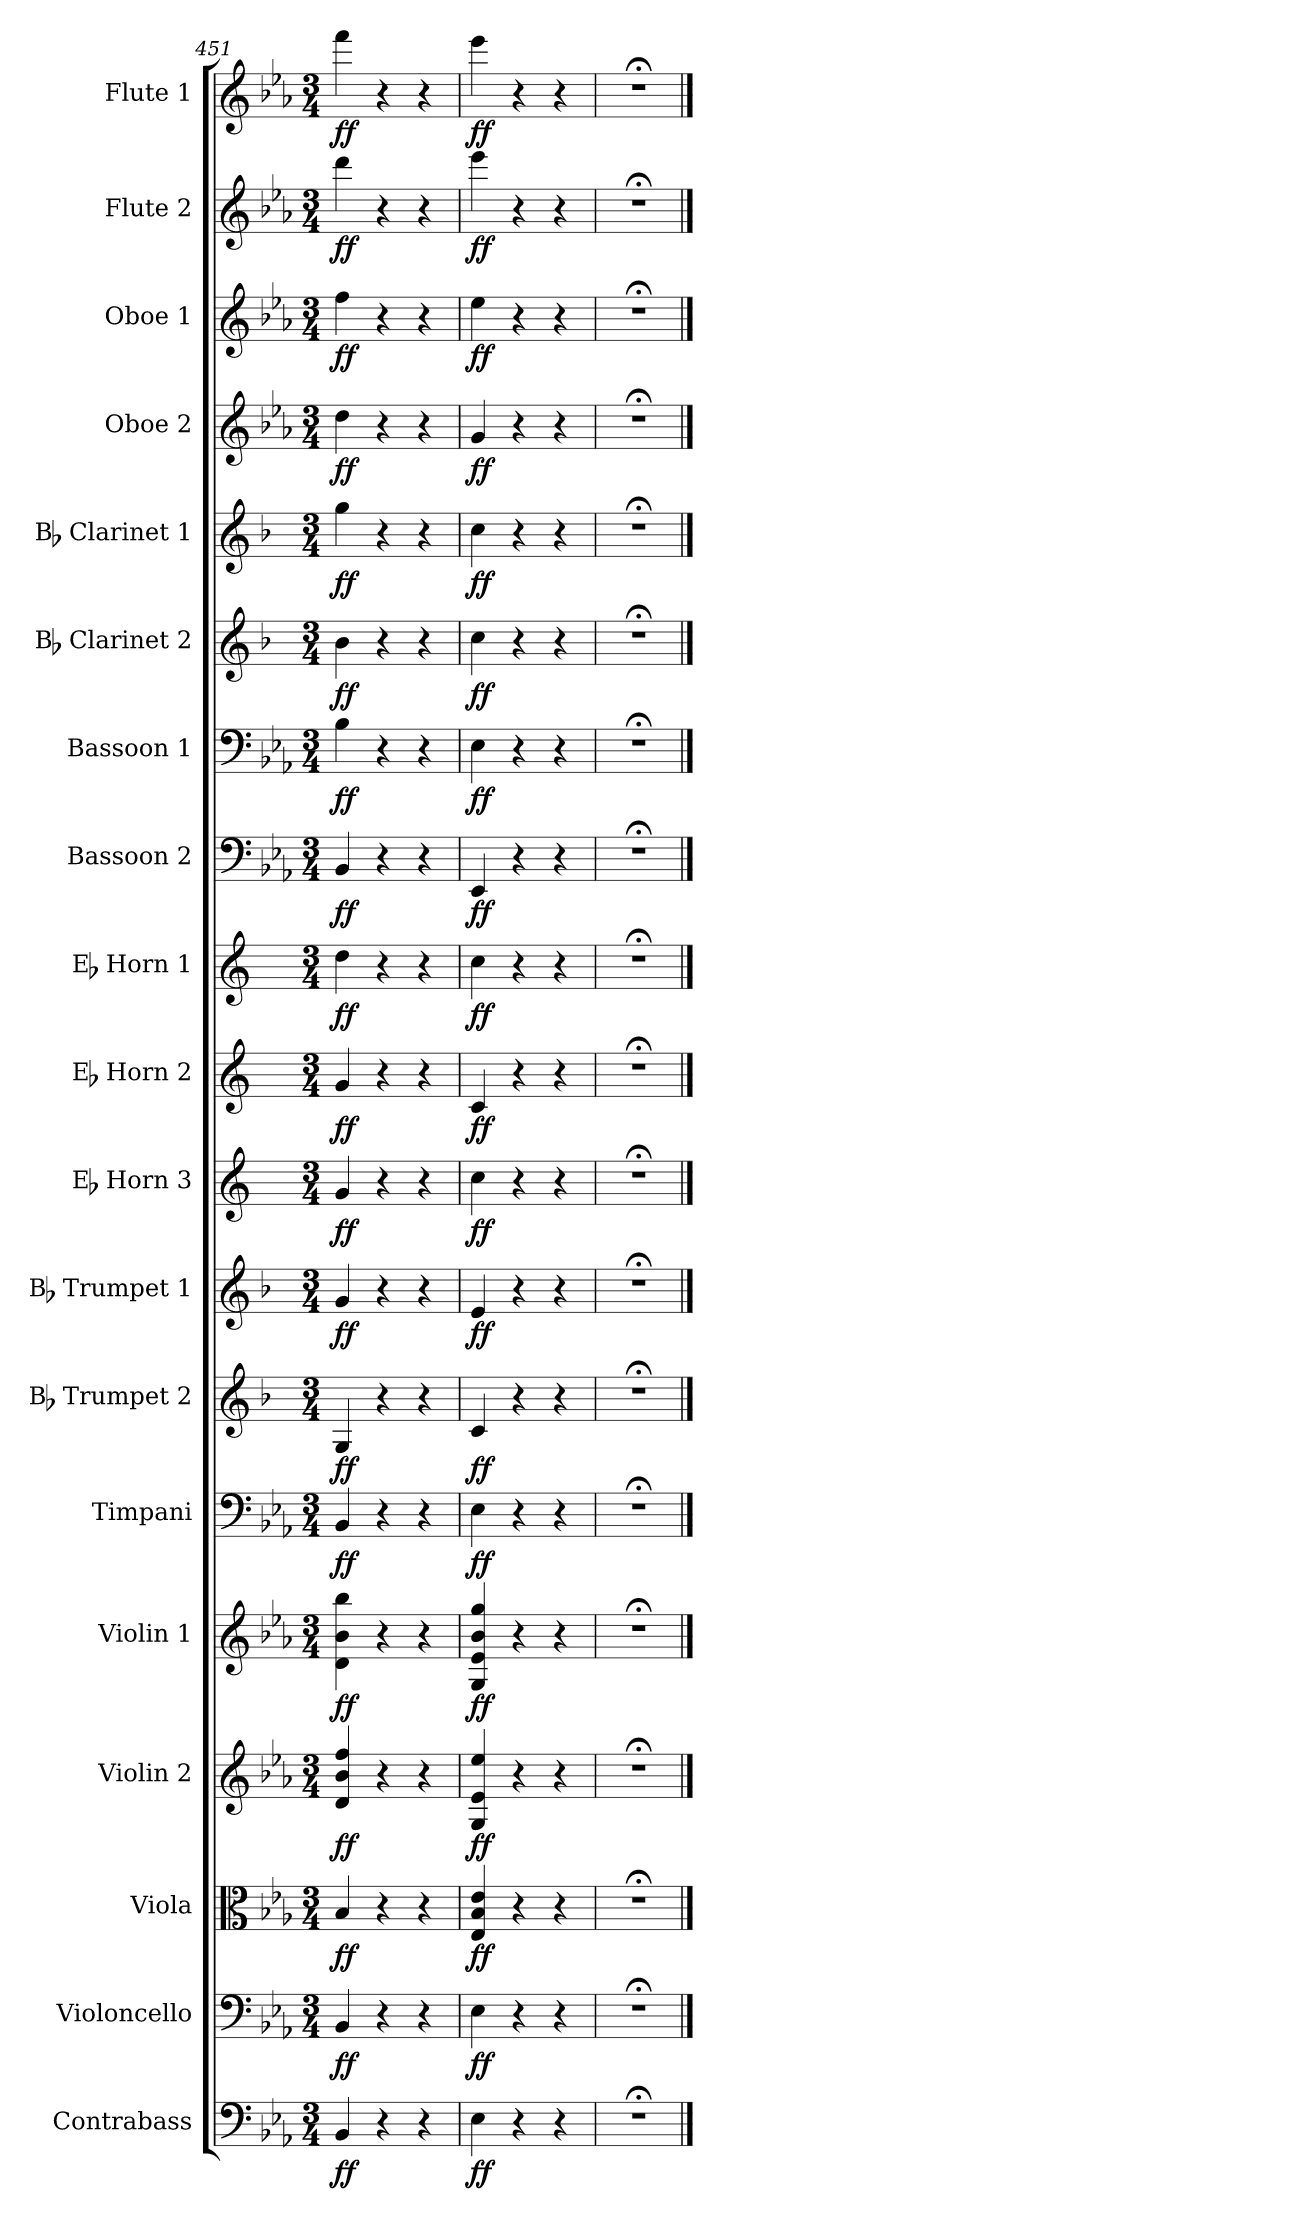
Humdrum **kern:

**kern	**dynam	**kern	**dynam	**kern	**dynam	**kern	**dynam	**kern	**dynam	**kern	**dynam	**kern	**dynam	**kern	**dynam	**kern	**dynam	**kern	**dynam	**kern	**dynam	**kern	**dynam	**kern	**dynam	**kern	**dynam	**kern	**dynam	**kern	**dynam	**kern	**dynam	**kern	**dynam	**kern	**dynam
*part19	*part19	*part18	*part18	*part17	*part17	*part16	*part16	*part15	*part15	*part14	*part14	*part13	*part13	*part12	*part12	*part11	*part11	*part10	*part10	*part9	*part9	*part8	*part8	*part7	*part7	*part6	*part6	*part5	*part5	*part4	*part4	*part3	*part3	*part2	*part2	*part1	*part1
*staff19	*staff19	*staff18	*staff18	*staff17	*staff17	*staff16	*staff16	*staff15	*staff15	*staff14	*staff14	*staff13	*staff13	*staff12	*staff12	*staff11	*staff11	*staff10	*staff10	*staff9	*staff9	*staff8	*staff8	*staff7	*staff7	*staff6	*staff6	*staff5	*staff5	*staff4	*staff4	*staff3	*staff3	*staff2	*staff2	*staff1	*staff1
*I"Contrabass	*	*I"Violoncello	*	*I"Viola	*	*I"Violin 2	*	*I"Violin 1	*	*I"Timpani	*	*I"Bb Trumpet 2	*	*I"Bb Trumpet 1	*	*I"Eb Horn 3	*	*I"Eb Horn 2	*	*I"Eb Horn 1	*	*I"Bassoon 2	*	*I"Bassoon 1	*	*I"Bb Clarinet 2	*	*I"Bb Clarinet 1	*	*I"Oboe 2	*	*I"Oboe 1	*	*I"Flute 2	*	*I"Flute 1	*
*I'Cb	*	*I'Vc	*	*I'Vla	*	*I'Vln 2	*	*I'Vln 1	*	*I'Timp	*	*I'Tpt 2	*	*I'Tpt 1	*	*I'Hn 3	*	*I'Hn 2	*	*I'Hn 1	*	*I'Bsn 2	*	*I'Bsn 1	*	*I'Cl 2	*	*I'Cl 1	*	*I'Ob 2	*	*I'Ob 1	*	*I'Fl 2	*	*I'Fl 1	*
*clefF4	*	*clefF4	*	*clefC3	*	*clefG2	*	*clefG2	*	*clefF4	*	*clefG2	*	*clefG2	*	*clefG2	*	*clefG2	*	*clefG2	*	*clefF4	*	*clefF4	*	*clefG2	*	*clefG2	*	*clefG2	*	*clefG2	*	*clefG2	*	*clefG2	*
*ITrd7c12	*	*	*	*	*	*	*	*	*	*	*	*ITrd1c2	*	*ITrd1c2	*	*ITrd5c9	*	*ITrd5c9	*	*ITrd5c9	*	*	*	*	*	*ITrd1c2	*	*ITrd1c2	*	*	*	*	*	*	*	*	*
*k[b-e-a-]	*	*k[b-e-a-]	*	*k[b-e-a-]	*	*k[b-e-a-]	*	*k[b-e-a-]	*	*k[b-e-a-]	*	*k[b-e-a-]	*	*k[b-e-a-]	*	*k[b-e-a-]	*	*k[b-e-a-]	*	*k[b-e-a-]	*	*k[b-e-a-]	*	*k[b-e-a-]	*	*k[b-e-a-]	*	*k[b-e-a-]	*	*k[b-e-a-]	*	*k[b-e-a-]	*	*k[b-e-a-]	*	*k[b-e-a-]	*
*M3/4	*	*M3/4	*	*M3/4	*	*M3/4	*	*M3/4	*	*M3/4	*	*M3/4	*	*M3/4	*	*M3/4	*	*M3/4	*	*M3/4	*	*M3/4	*	*M3/4	*	*M3/4	*	*M3/4	*	*M3/4	*	*M3/4	*	*M3/4	*	*M3/4	*
=451	=451	=451	=451	=451	=451	=451	=451	=451	=451	=451	=451	=451	=451	=451	=451	=451	=451	=451	=451	=451	=451	=451	=451	=451	=451	=451	=451	=451	=451	=451	=451	=451	=451	=451	=451	=451	=451
!	!LO:DY:b	!	!LO:DY:b	!	!LO:DY:b	!	!LO:DY:b	!	!LO:DY:b	!	!LO:DY:b	!	!LO:DY:b	!	!LO:DY:b	!	!LO:DY:b	!	!LO:DY:b	!	!LO:DY:b	!	!LO:DY:b	!	!LO:DY:b	!	!LO:DY:b	!	!LO:DY:b	!	!LO:DY:b	!	!LO:DY:b	!	!LO:DY:b	!	!LO:DY:b
4BBB-/	ff	4BB-/	ff	4B-/	ff	4d/ 4b-/ 4ff/	ff	4d\ 4b-\ 4bb-\	ff	4BB-/	ff	4F/	ff	4f/	ff	4B-/	ff	4B-/	ff	4f\	ff	4BB-/	ff	4B-\	ff	4a-\	ff	4ff\	ff	4dd\	ff	4ff\	ff	4ddd\	ff	4fff\	ff
4r	.	4r	.	4r	.	4r	.	4r	.	4r	.	4r	.	4r	.	4r	.	4r	.	4r	.	4r	.	4r	.	4r	.	4r	.	4r	.	4r	.	4r	.	4r	.
4r	.	4r	.	4r	.	4r	.	4r	.	4r	.	4r	.	4r	.	4r	.	4r	.	4r	.	4r	.	4r	.	4r	.	4r	.	4r	.	4r	.	4r	.	4r	.
=452	=452	=452	=452	=452	=452	=452	=452	=452	=452	=452	=452	=452	=452	=452	=452	=452	=452	=452	=452	=452	=452	=452	=452	=452	=452	=452	=452	=452	=452	=452	=452	=452	=452	=452	=452	=452	=452
!	!LO:DY:b	!	!LO:DY:b	!	!LO:DY:b	!	!LO:DY:b	!	!LO:DY:b	!	!LO:DY:b	!	!LO:DY:b	!	!LO:DY:b	!	!LO:DY:b	!	!LO:DY:b	!	!LO:DY:b	!	!LO:DY:b	!	!LO:DY:b	!	!LO:DY:b	!	!LO:DY:b	!	!LO:DY:b	!	!LO:DY:b	!	!LO:DY:b	!	!LO:DY:b
4EE-\	ff	4E-\	ff	4E-/ 4B-/ 4e-/	ff	4G/ 4e-/ 4ee-/	ff	4G/ 4e-/ 4b-/ 4gg/	ff	4E-\	ff	4B-/	ff	4d/	ff	4e-\	ff	4E-/	ff	4e-\	ff	4EE-/	ff	4E-\	ff	4b-\	ff	4b-\	ff	4g/	ff	4ee-\	ff	4eee-\	ff	4eee-\	ff
4r	.	4r	.	4r	.	4r	.	4r	.	4r	.	4r	.	4r	.	4r	.	4r	.	4r	.	4r	.	4r	.	4r	.	4r	.	4r	.	4r	.	4r	.	4r	.
4r	.	4r	.	4r	.	4r	.	4r	.	4r	.	4r	.	4r	.	4r	.	4r	.	4r	.	4r	.	4r	.	4r	.	4r	.	4r	.	4r	.	4r	.	4r	.
=453	=453	=453	=453	=453	=453	=453	=453	=453	=453	=453	=453	=453	=453	=453	=453	=453	=453	=453	=453	=453	=453	=453	=453	=453	=453	=453	=453	=453	=453	=453	=453	=453	=453	=453	=453	=453	=453
2.r;<	.	2.r;<	.	2.r;<	.	2.r;<	.	2.r;<	.	2.r;<	.	2.r;<	.	2.r;<	.	2.r;<	.	2.r;<	.	2.r;<	.	2.r;<	.	2.r;<	.	2.r;<	.	2.r;<	.	2.r;<	.	2.r;<	.	2.r;<	.	2.r;<	.
==	==	==	==	==	==	==	==	==	==	==	==	==	==	==	==	==	==	==	==	==	==	==	==	==	==	==	==	==	==	==	==	==	==	==	==	==	==
*-	*-	*-	*-	*-	*-	*-	*-	*-	*-	*-	*-	*-	*-	*-	*-	*-	*-	*-	*-	*-	*-	*-	*-	*-	*-	*-	*-	*-	*-	*-	*-	*-	*-	*-	*-	*-	*-
